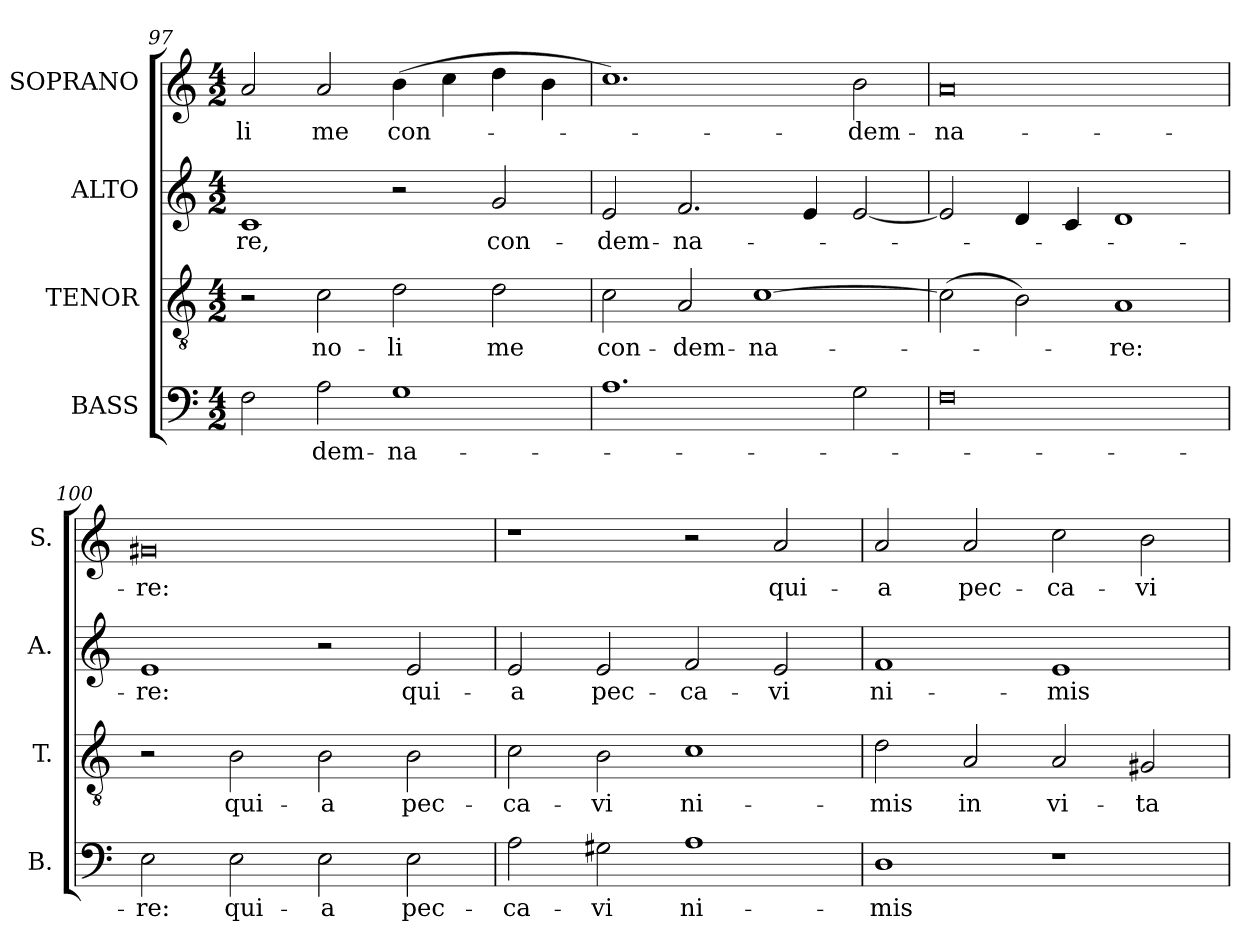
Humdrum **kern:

**kern	**text	**kern	**text	**kern	**text	**kern	**text
*part4	*part4	*part3	*part3	*part2	*part2	*part1	*part1
*staff4	*staff4	*staff3	*staff3	*staff2	*staff2	*staff1	*staff1
*I"BASS	*	*I"TENOR	*	*I"ALTO	*	*I"SOPRANO	*
*I'B.	*	*I'T.	*	*I'A.	*	*I'S.	*
*clefF4	*	*clefGv2	*	*clefG2	*	*clefG2	*
*	*	*ITrd7c12	*	*	*	*	*
*k[]	*	*k[]	*	*k[]	*	*k[]	*
*C:	*	*C:	*	*C:	*	*C:	*
*M4/2	*	*M4/2	*	*M4/2	*	*M4/2	*
=97	=97	=97	=97	=97	=97	=97	=97
!	!	!	!	!	!LO:LY:b:color=#000000	!	!
!	!	!	!	!	!	!	!LO:LY:b:color=#000000
2Fi\	.	2r	.	1ci	-re,	2ai/	-li
!	!LO:LY:b:color=#000000	!	!	!	!	!	!
!	!	!	!LO:LY:b:color=#000000	!	!	!	!
!	!	!	!	!	!	!	!LO:LY:b:color=#000000
2Ai\	-dem-	2Ci\	no-	.	.	2ai/	me
!	!LO:LY:b:color=#000000	!	!	!	!	!	!
!	!	!	!LO:LY:b:color=#000000	!	!	!	!
!	!	!	!	!	!	!	!LO:LY:b:color=#000000
1Gi	-na-	2Di\	-li	2r	.	(4bi\	con-
.	.	.	.	.	.	4cci\	.
!	!	!	!LO:LY:b:color=#000000	!	!	!	!
!	!	!	!	!	!LO:LY:b:color=#000000	!	!
.	.	2Di\	me	2gi/	con-	4ddi\	.
.	.	.	.	.	.	4bi\	.
=98	=98	=98	=98	=98	=98	=98	=98
!	!	!	!LO:LY:b:color=#000000	!	!	!	!
!	!	!	!	!	!LO:LY:b:color=#000000	!	!
1.Ai	.	2Ci\	con-	2ei/	-dem-	1.cci)	.
!	!	!	!LO:LY:b:color=#000000	!	!	!	!
!	!	!	!	!	!LO:LY:b:color=#000000	!	!
.	.	2AAi/	-dem-	2.fi/	-na-	.	.
!	!	!	!LO:LY:b:color=#000000	!	!	!	!
.	.	[1Ci	-na-	.	.	.	.
.	.	.	.	4ei/	.	.	.
!	!	!	!	!	!	!	!LO:LY:b:color=#000000
2Gi\	.	.	.	[2ei/	.	2bi\	-dem-
=99	=99	=99	=99	=99	=99	=99	=99
!	!	!	!	!	!	!	!LO:LY:b:color=#000000
0Fi	.	(2Ci\]	.	2ei/]	.	0ai	-na-
.	.	2BBi\)	.	4di/	.	.	.
.	.	.	.	4ci/	.	.	.
!	!	!	!LO:LY:b:color=#000000	!	!	!	!
.	.	1AAi	-re:	1di	.	.	.
!!LO:PB:g=z
=100	=100	=100	=100	=100	=100	=100	=100
!	!LO:LY:b:color=#000000	!	!	!	!	!	!
!	!	!	!	!	!LO:LY:b:color=#000000	!	!
!	!	!	!	!	!	!	!LO:LY:b:color=#000000
2Ei\	-re:	2r	.	1ei	-re:	0g#Xi	-re:
!	!LO:LY:b:color=#000000	!	!	!	!	!	!
!	!	!	!LO:LY:b:color=#000000	!	!	!	!
2Ei\	qui-	2BBi\	qui-	.	.	.	.
!	!LO:LY:b:color=#000000	!	!	!	!	!	!
!	!	!	!LO:LY:b:color=#000000	!	!	!	!
2Ei\	-a	2BBi\	-a	2r	.	.	.
!	!LO:LY:b:color=#000000	!	!	!	!	!	!
!	!	!	!LO:LY:b:color=#000000	!	!	!	!
!	!	!	!	!	!LO:LY:b:color=#000000	!	!
2Ei\	pec-	2BBi\	pec-	2ei/	qui-	.	.
=101	=101	=101	=101	=101	=101	=101	=101
!	!LO:LY:b:color=#000000	!	!	!	!	!	!
!	!	!	!LO:LY:b:color=#000000	!	!	!	!
!	!	!	!	!	!LO:LY:b:color=#000000	!	!
2Ai\	-ca-	2Ci\	-ca-	2ei/	-a	1r	.
!	!LO:LY:b:color=#000000	!	!	!	!	!	!
!	!	!	!LO:LY:b:color=#000000	!	!	!	!
!	!	!	!	!	!LO:LY:b:color=#000000	!	!
2G#Xi\	-vi	2BBi\	-vi	2ei/	pec-	.	.
!	!LO:LY:b:color=#000000	!	!	!	!	!	!
!	!	!	!LO:LY:b:color=#000000	!	!	!	!
!	!	!	!	!	!LO:LY:b:color=#000000	!	!
1Ai	ni-	1Ci	ni-	2fi/	-ca-	2r	.
!	!	!	!	!	!LO:LY:b:color=#000000	!	!
!	!	!	!	!	!	!	!LO:LY:b:color=#000000
.	.	.	.	2ei/	-vi	2ai/	qui-
=102	=102	=102	=102	=102	=102	=102	=102
!	!LO:LY:b:color=#000000	!	!	!	!	!	!
!	!	!	!LO:LY:b:color=#000000	!	!	!	!
!	!	!	!	!	!LO:LY:b:color=#000000	!	!
!	!	!	!	!	!	!	!LO:LY:b:color=#000000
1Di	-mis	2Di\	-mis	1fi	ni-	2ai/	-a
!	!	!	!LO:LY:b:color=#000000	!	!	!	!
!	!	!	!	!	!	!	!LO:LY:b:color=#000000
.	.	2AAi/	in	.	.	2ai/	pec-
!	!	!	!LO:LY:b:color=#000000	!	!	!	!
!	!	!	!	!	!LO:LY:b:color=#000000	!	!
!	!	!	!	!	!	!	!LO:LY:b:color=#000000
1r	.	2AAi/	vi-	1ei	-mis	2cci\	-ca-
!	!	!	!LO:LY:b:color=#000000	!	!	!	!
!	!	!	!	!	!	!	!LO:LY:b:color=#000000
.	.	2GG#Xi/	-ta	.	.	2bi\	-vi
=	=	=	=	=	=	=	=
*-	*-	*-	*-	*-	*-	*-	*-
